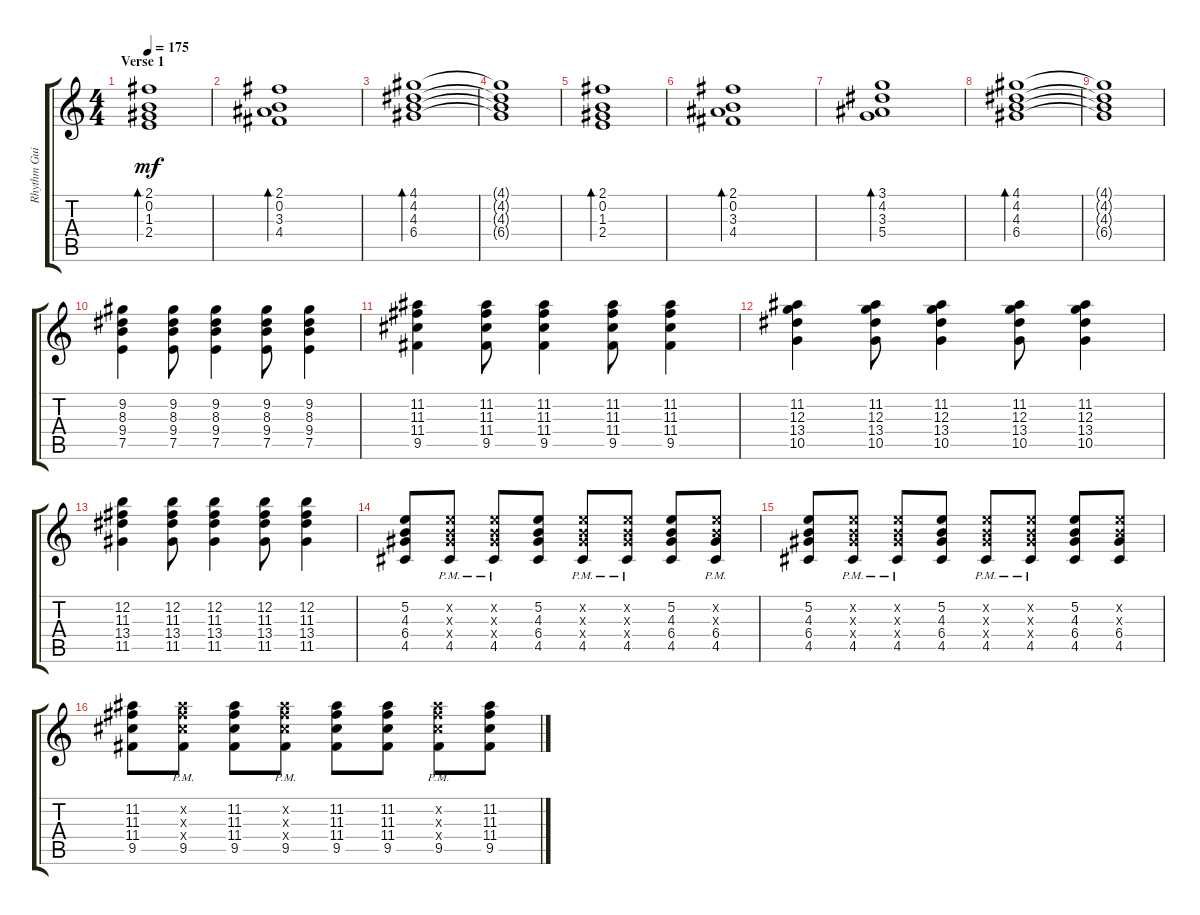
\track ("Rhythm Guitar" "Rhythm Gui") {instrument electricguitarclean}
\staff {score tabs}
\tuning (E4 B3 G3 D3 A2 E2) {hide}
\ts (4 4)
\section ("" "Verse 1")
\tempo 175
\clef g2
\ks c
(2.1 0.2 1.3 2.4).1{bd 60 dy mf} |
(2.1 0.2 3.3 4.4).1{bd 60} |
(4.1 4.2 4.3 6.4).1{bd 60} |
(4.1{t} 4.2{t} 4.3{t} 6.4{t}).1 |
(2.1 0.2 1.3 2.4).1{bd 60} |
(2.1 0.2 3.3 4.4).1{bd 60} |
(3.1 4.2 3.3 5.4).1{bd 60} |
(4.1 4.2 4.3 6.4).1{bd 60} |
(4.1{t} 4.2{t} 4.3{t} 6.4{t}).1 |
(9.2 8.3 9.4 7.5).4 (9.2 8.3 9.4 7.5).8 (9.2 8.3 9.4 7.5).4 (9.2 8.3 9.4 7.5).8 (9.2 8.3 9.4 7.5).4 |
(11.2 11.3 11.4 9.5).4 (11.2 11.3 11.4 9.5).8 (11.2 11.3 11.4 9.5).4 (11.2 11.3 11.4 9.5).8 (11.2 11.3 11.4 9.5).4 |
(11.2 12.3 13.4 10.5).4 (11.2 12.3 13.4 10.5).8 (11.2 12.3 13.4 10.5).4 (11.2 12.3 13.4 10.5).8 (11.2 12.3 13.4 10.5).4 |
(12.2 11.3 13.4 11.5).4 (12.2 11.3 13.4 11.5).8 (12.2 11.3 13.4 11.5).4 (12.2 11.3 13.4 11.5).8 (12.2 11.3 13.4 11.5).4 |
(5.2 4.3 6.4 4.5).8 (5.2{x} 4.3{x} 6.4{x} 4.5{pm}).8 (5.2{x} 4.3{x} 6.4{x} 4.5{pm}).8 (5.2 4.3 6.4 4.5).8 (5.2{x} 4.3{x} 6.4{x} 4.5{pm}).8 (5.2{x} 4.3{x} 6.4{x} 4.5{pm}).8 (5.2 4.3 6.4 4.5).8 (5.2{x} 4.3{x} 6.4 4.5{pm}).8 |
(5.2 4.3 6.4 4.5).8 (5.2{x} 4.3{x} 6.4{x} 4.5{pm}).8 (5.2{x} 4.3{x} 6.4{x} 4.5{pm}).8 (5.2 4.3 6.4 4.5).8 (5.2{x} 4.3{x} 6.4{x} 4.5{pm}).8 (5.2{x} 4.3{x} 6.4{x} 4.5{pm}).8 (5.2 4.3 6.4 4.5).8 (5.2{x} 4.3{x} 6.4 4.5).8 |
(11.2 11.3 11.4 9.5).8 (11.2{x} 11.3{x} 11.4{x} 9.5{pm}).8 (11.2 11.3 11.4 9.5).8 (11.2{x} 11.3{x} 11.4{x} 9.5{pm}).8 (11.2 11.3 11.4 9.5).8 (11.2 11.3 11.4 9.5).8 (11.2{x} 11.3{x} 11.4{x} 9.5{pm}).8 (11.2 11.3 11.4 9.5).8
